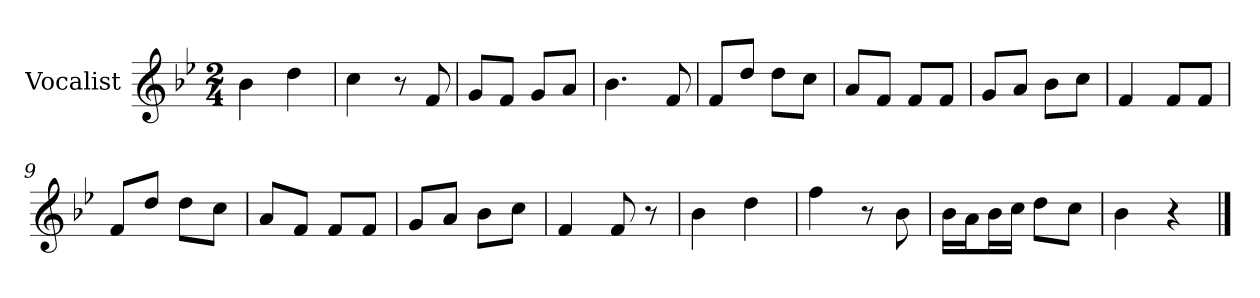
**kern
*part1
*staff1
*I"Vocalist
*k[b-e-]
*B-:
*M2/4
=1
4b-
4dd
=2
4cc
8r
8f
=3
8gL
8fJ
8gL
8aJ
=4
4.b-
8f
=5
8fL
8ddJ
8ddL
8ccJ
=6
8aL
8fJ
8fL
8fJ
=7
8gL
8aJ
8b-L
8ccJ
=8
4f
8fL
8fJ
=9
8fL
8ddJ
8ddL
8ccJ
=10
8aL
8fJ
8fL
8fJ
=11
8gL
8aJ
8b-L
8ccJ
=12
4f
8f
8r
=13
4b-
4dd
=14
4ff
8r
8b-
=15
16b-LL
16aJ
16b-L
16ccJJ
8ddL
8ccJ
=16
4b-
4r
==
*-
